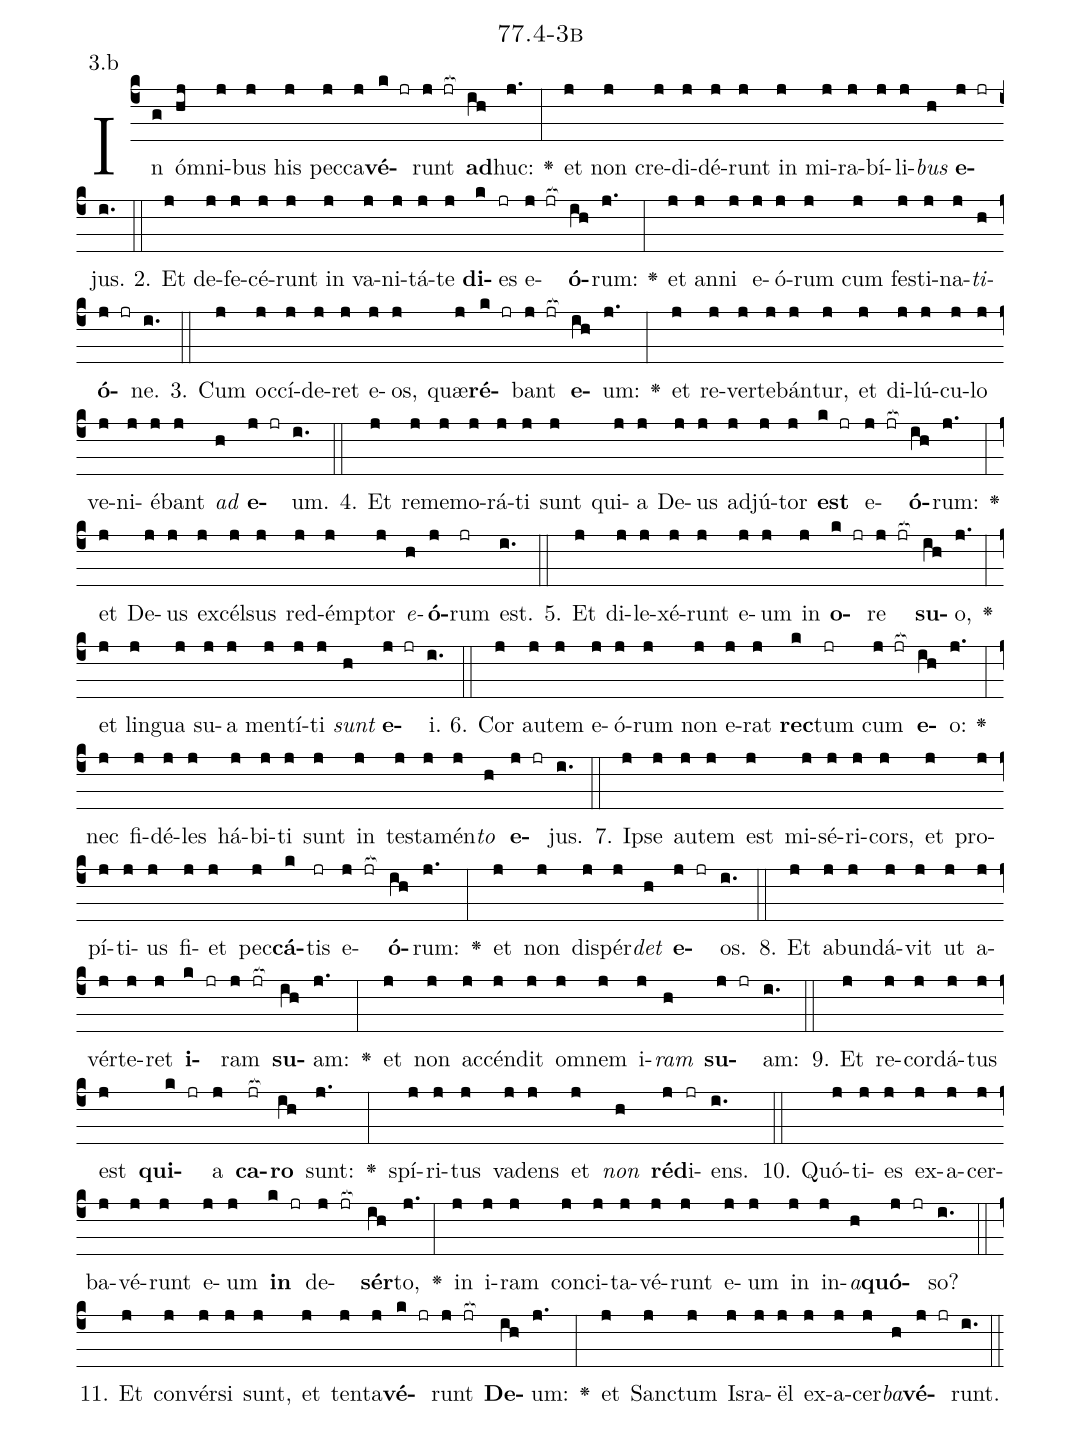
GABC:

name: 77.4-3b;
annotation: 3.b;
%%
(c4)In(g) óm(hj)ni(j)bus(j) his(j) pec(j)ca(j)<b>vé</b>(k jr)runt(j jr[ocb:1{]) <b>ad</b>(ih[ocb:0}])huc:(j.) <v>\greheightstar</v>(:) et(j) non(j) cre(j)di(j)dé(j)runt(j) in(j) mi(j)ra(j)bí(j)li(j)<i>bus</i>(h) <b>e</b>(j jr)jus.(i.) (::)
2. Et(j) de(j)fe(j)cé(j)runt(j) in(j) va(j)ni(j)tá(j)te(j) <b>di</b>(k)es(jr) e(j jr[ocb:1{])<b>ó</b>(ih[ocb:0}])rum:(j.) <v>\greheightstar</v>(:) et(j) an(j)ni(j) e(j)ó(j)rum(j) cum(j) fes(j)ti(j)na(j)<i>ti</i>(h)<b>ó</b>(j jr)ne.(i.) (::)
3. Cum(j) oc(j)cí(j)de(j)ret(j) e(j)os,(j) quæ(j)<b>ré</b>(k jr)bant(j jr[ocb:1{]) <b>e</b>(ih[ocb:0}])um:(j.) <v>\greheightstar</v>(:) et(j) re(j)ver(j)te(j)bán(j)tur,(j) et(j) di(j)lú(j)cu(j)lo(j) ve(j)ni(j)é(j)bant(j) <i>ad</i>(h) <b>e</b>(j jr)um.(i.) (::)
4. Et(j) re(j)me(j)mo(j)rá(j)ti(j) sunt(j) qui(j)a(j) De(j)us(j) ad(j)jú(j)tor(j) <b>est</b>(k jr) e(j jr[ocb:1{])<b>ó</b>(ih[ocb:0}])rum:(j.) <v>\greheightstar</v>(:) et(j) De(j)us(j) ex(j)cél(j)sus(j) red(j)émp(j)tor(j) <i>e</i>(h)<b>ó</b>(j)rum(jr) est.(i.) (::)
5. Et(j) di(j)le(j)xé(j)runt(j) e(j)um(j) in(j) <b>o</b>(k jr)re(j jr[ocb:1{]) <b>su</b>(ih[ocb:0}])o,(j.) <v>\greheightstar</v>(:) et(j) lin(j)gua(j) su(j)a(j) men(j)tí(j)ti(j) <i>sunt</i>(h) <b>e</b>(j jr)i.(i.) (::)
6. Cor(j) au(j)tem(j) e(j)ó(j)rum(j) non(j) e(j)rat(j) <b>rec</b>(k)tum(jr) cum(j jr[ocb:1{]) <b>e</b>(ih[ocb:0}])o:(j.) <v>\greheightstar</v>(:) nec(j) fi(j)dé(j)les(j) há(j)bi(j)ti(j) sunt(j) in(j) tes(j)ta(j)mén(j)<i>to</i>(h) <b>e</b>(j jr)jus.(i.) (::)
7. Ip(j)se(j) au(j)tem(j) est(j) mi(j)sé(j)ri(j)cors,(j) et(j) pro(j)pí(j)ti(j)us(j) fi(j)et(j) pec(j)<b>cá</b>(k)tis(jr) e(j jr[ocb:1{])<b>ó</b>(ih[ocb:0}])rum:(j.) <v>\greheightstar</v>(:) et(j) non(j) dis(j)pér(j)<i>det</i>(h) <b>e</b>(j jr)os.(i.) (::)
8. Et(j) ab(j)un(j)dá(j)vit(j) ut(j) a(j)vér(j)te(j)ret(j) <b>i</b>(k jr)ram(j jr[ocb:1{]) <b>su</b>(ih[ocb:0}])am:(j.) <v>\greheightstar</v>(:) et(j) non(j) ac(j)cén(j)dit(j) om(j)nem(j) i(j)<i>ram</i>(h) <b>su</b>(j jr)am:(i.) (::)
9. Et(j) re(j)cor(j)dá(j)tus(j) est(j) <b>qui</b>(k jr)a(j) <b>ca</b>(jr[ocb:1{])<b>ro</b>(ih[ocb:0}]) sunt:(j.) <v>\greheightstar</v>(:) spí(j)ri(j)tus(j) va(j)dens(j) et(j) <i>non</i>(h) <b>réd</b>(j)i(jr)ens.(i.) (::)
10. Quó(j)ti(j)es(j) ex(j)a(j)cer(j)ba(j)vé(j)runt(j) e(j)um(j) <b>in</b>(k jr) de(j jr[ocb:1{])<b>sér</b>(ih[ocb:0}])to,(j.) <v>\greheightstar</v>(:) in(j) i(j)ram(j) con(j)ci(j)ta(j)vé(j)runt(j) e(j)um(j) in(j) in(j)<i>a</i>(h)<b>quó</b>(j jr)so?(i.) (::)
11. Et(j) con(j)vér(j)si(j) sunt,(j) et(j) ten(j)ta(j)<b>vé</b>(k jr)runt(j jr[ocb:1{]) <b>De</b>(ih[ocb:0}])um:(j.) <v>\greheightstar</v>(:) et(j) Sanc(j)tum(j) Is(j)ra(j)ël(j) ex(j)a(j)cer(j)<i>ba</i>(h)<b>vé</b>(j jr)runt.(i.) (::)
